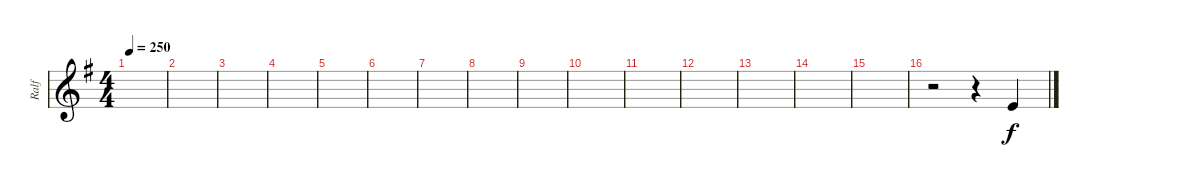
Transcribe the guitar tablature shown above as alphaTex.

\track ("Ralf" "Ralf") {instrument brasssection}
\staff {score}
\tuning (E4 B3 G3 D3 A2 E2) {hide}
\ts (4 4)
\tempo 250
\clef g2
\ks g
|
|
|
|
|
|
|
|
|
|
|
|
|
|
|
r.2 r.4 5.2.4
